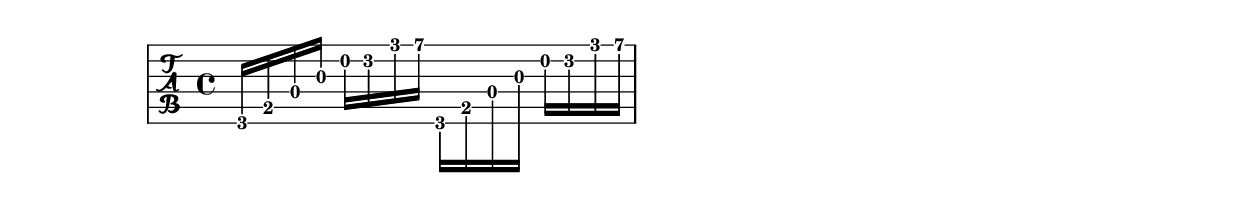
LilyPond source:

%% DO NOT EDIT this file manually; it is automatically
%% generated from LSR http://lsr.dsi.unimi.it
%% Make any changes in LSR itself, or in Documentation/snippets/new/ ,
%% and then run scripts/auxiliar/makelsr.py
%%
%% This file is in the public domain.
\version "2.14.2"

\header {
  lsrtags = "fretted-strings"

%% Translation of GIT committish: b482c3e5b56c3841a88d957e0ca12964bd3e64fa
  texidoces = "
La dirección de las plicas se contola de la misma forma en la
tablatura que en la notación tradicional. Las barras se pueden
poner horizontales, como se muestra en este ejemplo.

"
  doctitlees = "Comportamiento de las plicas y las barras de corchea en tablaturas"


%% Translation of GIT committish: 0a868be38a775ecb1ef935b079000cebbc64de40
  texidocde = "
Die Richtung von Hälsen wird in Tabulaturen genauso wie in normaler Notation
eingestellt.  Balken können horizontal eingestellt werden, wie das Beispiel
zeigt.

"
  doctitlede = "Hals- und Balkenverhalten in einer Tabulatur"

%% Translation of GIT committish: 28097cf54698db364afeb75658e4c8e0e0ccd716
  texidocfr = "
La direction des hampes se gère dans les tablatures tout comme en
notation traditionnelle.  Les ligatures peuvent être mises à l'horizontale
comme le montre cet exemple.

"
  doctitlefr = "Hampes et ligatures en mode tablature"

  texidoc = "
The direction of stems is controlled the same way in tablature as in
traditional notation. Beams can be made horizontal, as shown in this
example.

"
  doctitle = "Stem and beam behavior in tablature"
} % begin verbatim


\new TabStaff {
  \relative c {
    \tabFullNotation
    g16 b d g b d g b
    \stemDown
    \override Beam #'concaveness = #10000
    g,,16 b d g b d g b
  }
}
